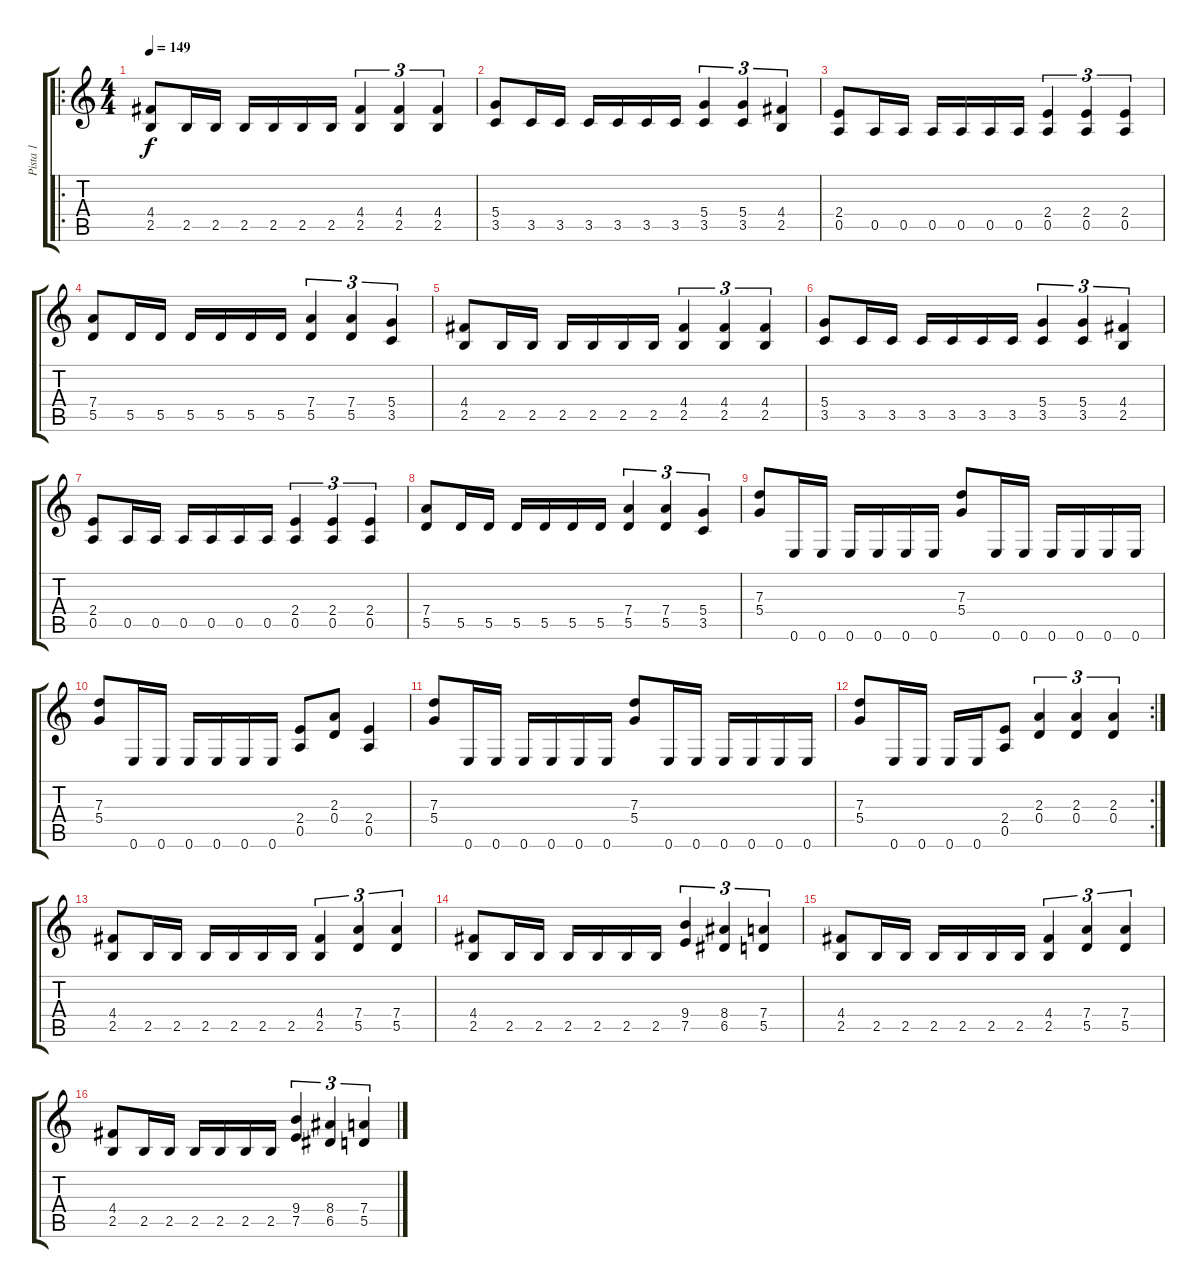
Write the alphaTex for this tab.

\track ("Pista 1" "Pista 1") {instrument distortionguitar}
\staff {score tabs}
\tuning (E4 B3 G3 D3 A2 E2) {hide}
\ro
\ts (4 4)
\tempo 149
\clef g2
\ks c
(4.4 2.5).8{dy f} 2.5.16 2.5.16 2.5.16 2.5.16 2.5.16 2.5.16 (4.4 2.5).4{tu (3 2)} (4.4 2.5).4{tu (3 2)} (4.4 2.5).4{tu (3 2)} |
(5.4 3.5).8 3.5.16 3.5.16 3.5.16 3.5.16 3.5.16 3.5.16 (5.4 3.5).4{tu (3 2)} (5.4 3.5).4{tu (3 2)} (4.4 2.5).4{tu (3 2)} |
(2.4 0.5).8 0.5.16 0.5.16 0.5.16 0.5.16 0.5.16 0.5.16 (2.4 0.5).4{tu (3 2)} (2.4 0.5).4{tu (3 2)} (2.4 0.5).4{tu (3 2)} |
(7.4 5.5).8 5.5.16 5.5.16 5.5.16 5.5.16 5.5.16 5.5.16 (7.4 5.5).4{tu (3 2)} (7.4 5.5).4{tu (3 2)} (5.4 3.5).4{tu (3 2)} |
(4.4 2.5).8 2.5.16 2.5.16 2.5.16 2.5.16 2.5.16 2.5.16 (4.4 2.5).4{tu (3 2)} (4.4 2.5).4{tu (3 2)} (4.4 2.5).4{tu (3 2)} |
(5.4 3.5).8 3.5.16 3.5.16 3.5.16 3.5.16 3.5.16 3.5.16 (5.4 3.5).4{tu (3 2)} (5.4 3.5).4{tu (3 2)} (4.4 2.5).4{tu (3 2)} |
(2.4 0.5).8 0.5.16 0.5.16 0.5.16 0.5.16 0.5.16 0.5.16 (2.4 0.5).4{tu (3 2)} (2.4 0.5).4{tu (3 2)} (2.4 0.5).4{tu (3 2)} |
(7.4 5.5).8 5.5.16 5.5.16 5.5.16 5.5.16 5.5.16 5.5.16 (7.4 5.5).4{tu (3 2)} (7.4 5.5).4{tu (3 2)} (5.4 3.5).4{tu (3 2)} |
(7.3 5.4).8 0.6.16 0.6.16 0.6.16 0.6.16 0.6.16 0.6.16 (7.3 5.4).8 0.6.16 0.6.16 0.6.16 0.6.16 0.6.16 0.6.16 |
(7.3 5.4).8 0.6.16 0.6.16 0.6.16 0.6.16 0.6.16 0.6.16 (2.4 0.5).8 (2.3 0.4).8 (2.4 0.5).4 |
(7.3 5.4).8 0.6.16 0.6.16 0.6.16 0.6.16 0.6.16 0.6.16 (7.3 5.4).8 0.6.16 0.6.16 0.6.16 0.6.16 0.6.16 0.6.16 |
\rc 2
(7.3 5.4).8 0.6.16 0.6.16 0.6.16 0.6.16 (2.4 0.5).8 (2.3 0.4).4{tu (3 2)} (2.3 0.4).4{tu (3 2)} (2.3 0.4).4{tu (3 2)} |
(4.4 2.5).8 2.5.16 2.5.16 2.5.16 2.5.16 2.5.16 2.5.16 (4.4 2.5).4{tu (3 2)} (7.4 5.5).4{tu (3 2)} (7.4 5.5).4{tu (3 2)} |
(4.4 2.5).8 2.5.16 2.5.16 2.5.16 2.5.16 2.5.16 2.5.16 (9.4 7.5).4{tu (3 2)} (8.4 6.5).4{tu (3 2)} (7.4 5.5).4{tu (3 2)} |
(4.4 2.5).8 2.5.16 2.5.16 2.5.16 2.5.16 2.5.16 2.5.16 (4.4 2.5).4{tu (3 2)} (7.4 5.5).4{tu (3 2)} (7.4 5.5).4{tu (3 2)} |
(4.4 2.5).8 2.5.16 2.5.16 2.5.16 2.5.16 2.5.16 2.5.16 (9.4 7.5).4{tu (3 2)} (8.4 6.5).4{tu (3 2)} (7.4 5.5).4{tu (3 2)}
